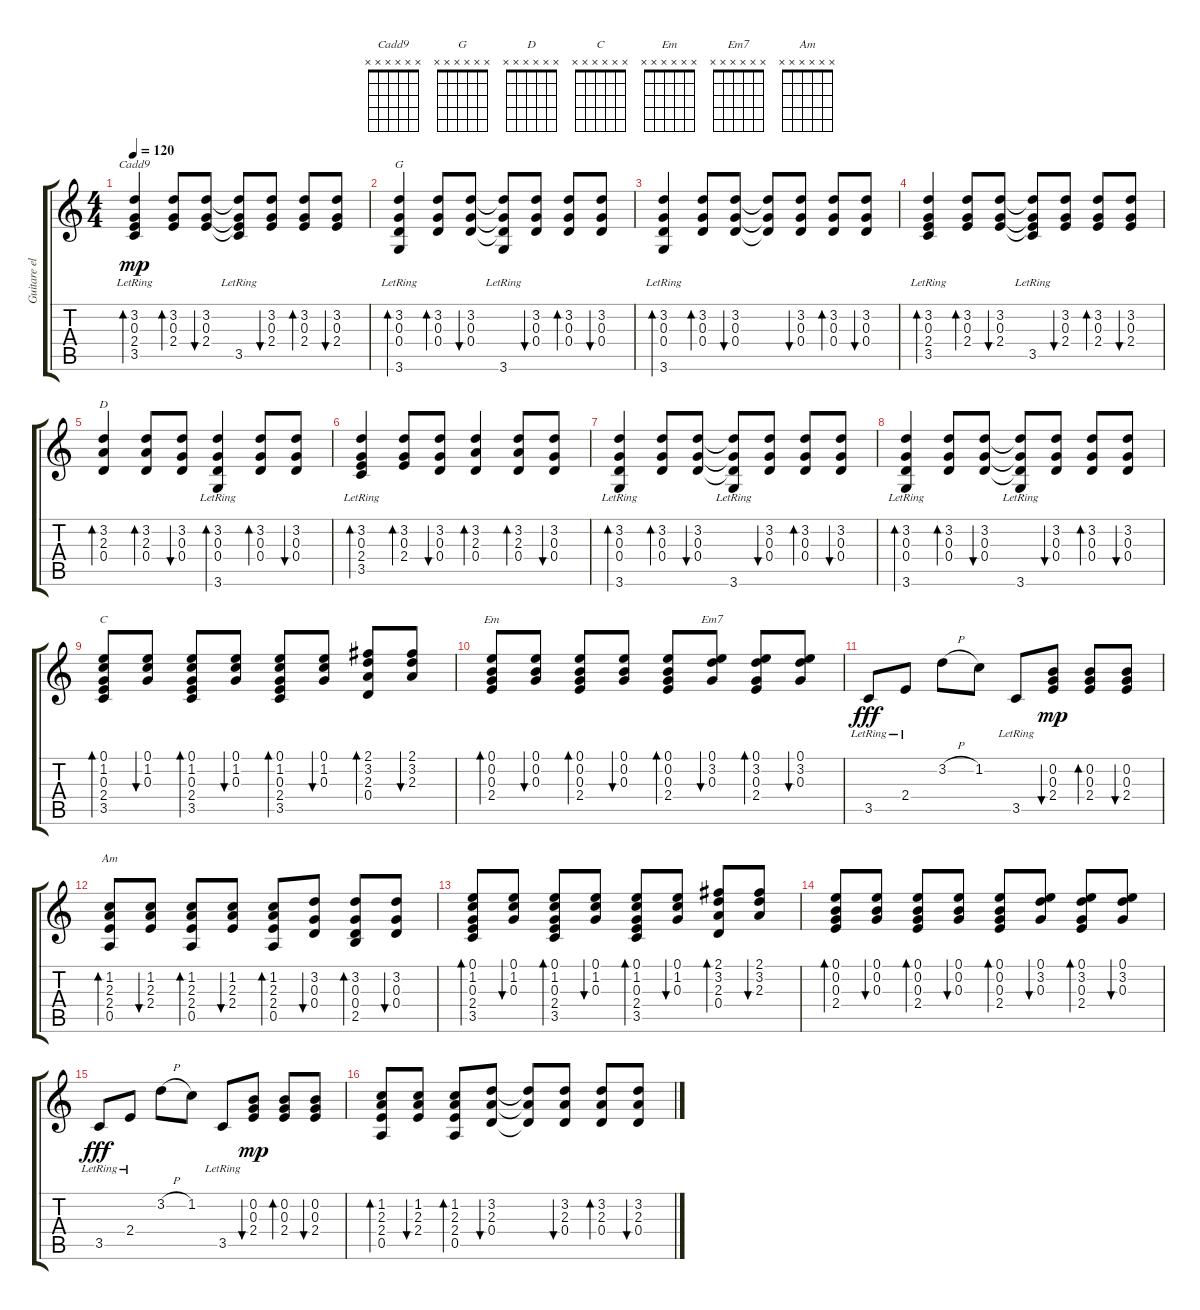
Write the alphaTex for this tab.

\track ("Guitare elec" "Guitare el") {instrument electricguitarjazz}
\staff {score tabs}
\tuning (E4 B3 G3 D3 A2 E2) {hide}
\chord ("Cadd9" x x x x x x)
\chord ("G" x x x x x x)
\chord ("D" x x x x x x)
\chord ("C" x x x x x x)
\chord ("Em" x x x x x x)
\chord ("Em7" x x x x x x)
\chord ("Am" x x x x x x)
\ts (4 4)
\tempo 120
\clef g2
\ks c
(3.2 0.3 2.4 3.5{lr}).4{bd 60 ch "Cadd9" dy mp} (3.2 0.3 2.4).8{bd 60} (3.2 0.3 2.4).8{bu 60} (3.2{t} 0.3{t} 2.4{t} 3.5{lr}).8 (3.2 0.3 2.4).8{bu 60} (3.2 0.3 2.4).8{bd 60} (3.2 0.3 2.4).8{bu 60} |
(3.2 0.3 0.4 3.6{lr}).4{bd 60 ch "G"} (3.2 0.3 0.4).8{bd 60} (3.2 0.3 0.4).8{bu 60} (3.2{t} 0.3{t} 0.4{t} 3.6{lr}).8 (3.2 0.3 0.4).8{bu 60} (3.2 0.3 0.4).8{bd 60} (3.2 0.3 0.4).8{bu 60} |
(3.2 0.3 0.4 3.6{lr}).4{bd 60} (3.2 0.3 0.4).8{bd 60} (3.2 0.3 0.4).8{bu 60} (3.2{t} 0.3{t} 0.4{t}).8 (3.2 0.3 0.4).8{bu 60} (3.2 0.3 0.4).8{bd 60} (3.2 0.3 0.4).8{bu 60} |
(3.2 0.3 2.4 3.5{lr}).4{bd 60} (3.2 0.3 2.4).8{bd 60} (3.2 0.3 2.4).8{bu 60} (3.2{t} 0.3{t} 2.4{t} 3.5{lr}).8 (3.2 0.3 2.4).8{bu 60} (3.2 0.3 2.4).8{bd 60} (3.2 0.3 2.4).8{bu 60} |
(3.2 2.3 0.4).4{bd 60 ch "D"} (3.2 2.3 0.4).8{bd 60} (3.2 0.3 0.4).8{bu 60} (3.2 0.3 0.4 3.6{lr}).4{bd 60} (3.2 0.3 0.4).8{bd 60} (3.2 0.3 0.4).8{bu 60} |
(3.2 0.3 2.4 3.5{lr}).4{bd 60} (3.2 0.3 2.4).8{bd 60} (3.2 0.3 0.4).8{bu 60} (3.2 2.3 0.4).4{bd 60} (3.2 2.3 0.4).8{bd 60} (3.2 0.3 0.4).8{bu 60} |
(3.2 0.3 0.4 3.6{lr}).4{bd 60} (3.2 0.3 0.4).8{bd 60} (3.2 0.3 0.4).8{bu 60} (3.2{t} 0.3{t} 0.4{t} 3.6{lr}).8 (3.2 0.3 0.4).8{bu 60} (3.2 0.3 0.4).8{bd 60} (3.2 0.3 0.4).8{bu 60} |
(3.2 0.3 0.4 3.6{lr}).4{bd 60} (3.2 0.3 0.4).8{bd 60} (3.2 0.3 0.4).8{bu 60} (3.2{t} 0.3{t} 0.4{t} 3.6{lr}).8 (3.2 0.3 0.4).8{bu 60} (3.2 0.3 0.4).8{bd 60} (3.2 0.3 0.4).8{bu 60} |
(0.1 1.2 0.3 2.4 3.5).8{bd 60 ch "C"} (0.1 1.2 0.3).8{bu 60} (0.1 1.2 0.3 2.4 3.5).8{bd 60} (0.1 1.2 0.3).8{bu 60} (0.1 1.2 0.3 2.4 3.5).8{bd 60} (0.1 1.2 0.3).8{bu 60} (2.1 3.2 2.3 0.4).8{bd 60} (2.1 3.2 2.3).8{bu 60} |
(0.1 0.2 0.3 2.4).8{bd 60 ch "Em"} (0.1 0.2 0.3).8{bu 60} (0.1 0.2 0.3 2.4).8{bd 60} (0.1 0.2 0.3).8{bu 60} (0.1 0.2 0.3 2.4).8{bd 60} (0.1 3.2 0.3).8{bu 60 ch "Em7"} (0.1 3.2 0.3 2.4).8{bd 60} (0.1 3.2 0.3).8{bu 60} |
3.5{lr}.8{dy fff} 2.4{lr}.8 3.2{h}.8 1.2.8 3.5{lr}.8 (0.2 0.3 2.4).8{bu 60 dy mp} (0.2 0.3 2.4).8{bd 60} (0.2 0.3 2.4).8{bu 60} |
(1.2 2.3 2.4 0.5).8{bd 60 ch "Am"} (1.2 2.3 2.4).8{bu 60} (1.2 2.3 2.4 0.5).8{bd 60} (1.2 2.3 2.4).8{bu 60} (1.2 2.3 2.4 0.5).8{bd 60} (3.2 0.3 0.4).8{bu 60} (3.2 0.3 0.4 2.5).8{bd 60} (3.2 0.3 0.4).8{bu 60} |
(0.1 1.2 0.3 2.4 3.5).8{bd 60} (0.1 1.2 0.3).8{bu 60} (0.1 1.2 0.3 2.4 3.5).8{bd 60} (0.1 1.2 0.3).8{bu 60} (0.1 1.2 0.3 2.4 3.5).8{bd 60} (0.1 1.2 0.3).8{bu 60} (2.1 3.2 2.3 0.4).8{bd 60} (2.1 3.2 2.3).8{bu 60} |
(0.1 0.2 0.3 2.4).8{bd 60} (0.1 0.2 0.3).8{bu 60} (0.1 0.2 0.3 2.4).8{bd 60} (0.1 0.2 0.3).8{bu 60} (0.1 0.2 0.3 2.4).8{bd 60} (0.1 3.2 0.3).8{bu 60} (0.1 3.2 0.3 2.4).8{bd 60} (0.1 3.2 0.3).8{bu 60} |
3.5{lr}.8{dy fff} 2.4{lr}.8 3.2{h}.8 1.2.8 3.5{lr}.8 (0.2 0.3 2.4).8{bu 60 dy mp} (0.2 0.3 2.4).8{bd 60} (0.2 0.3 2.4).8{bu 60} |
(1.2 2.3 2.4 0.5).8{bd 60} (1.2 2.3 2.4).8{bu 60} (1.2 2.3 2.4 0.5).8{bd 60} (3.2 2.3 0.4).8{bu 60} (3.2{t} 2.3{t} 0.4{t}).8 (3.2 2.3 0.4).8{bu 60} (3.2 2.3 0.4).8{bd 60} (3.2 2.3 0.4).8{bu 60}
